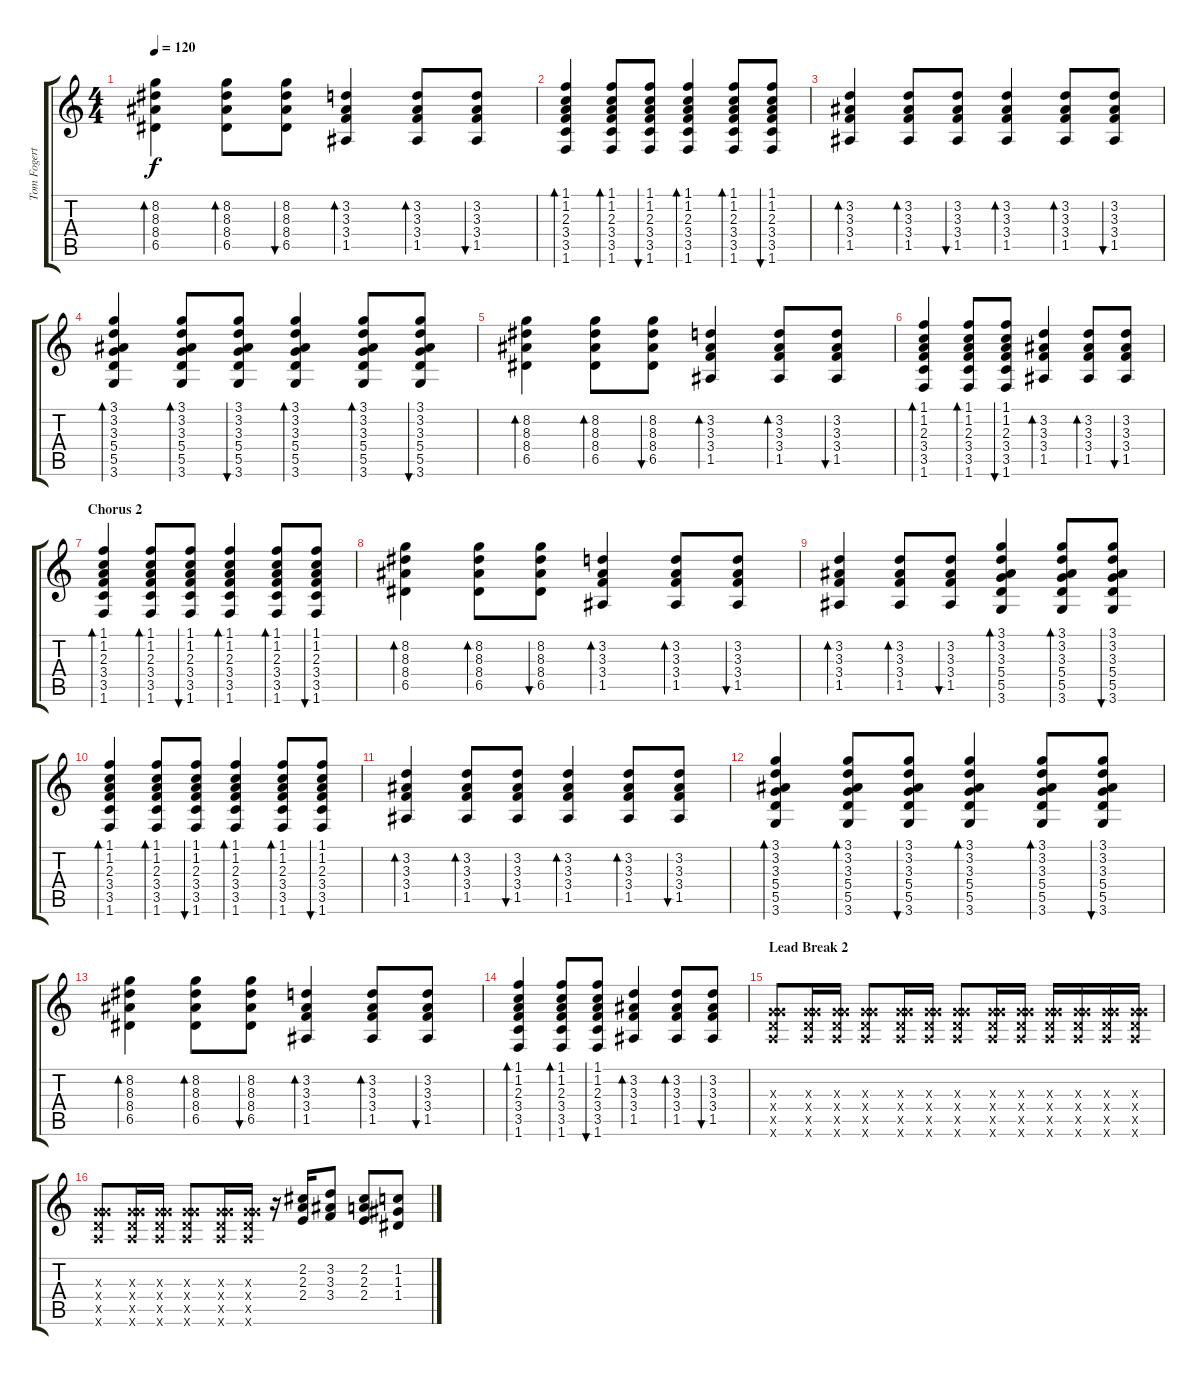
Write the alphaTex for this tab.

\track ("Tom Fogerty" "Tom Fogert") {instrument acousticguitarsteel}
\staff {score tabs}
\tuning (E4 B3 G3 D3 A2 E2) {hide}
\ts (4 4)
\tempo 120
\clef g2
\ks c
(8.2 8.3 8.4 6.5).4{bd 60 dy f} (8.2 8.3 8.4 6.5).8{bd 60} (8.2 8.3 8.4 6.5).8{bu 60} (3.2 3.3 3.4 1.5).4{bd 60} (3.2 3.3 3.4 1.5).8{bd 60} (3.2 3.3 3.4 1.5).8{bu 60} |
(1.1 1.2 2.3 3.4 3.5 1.6).4{bd 60} (1.1 1.2 2.3 3.4 3.5 1.6).8{bd 60} (1.1 1.2 2.3 3.4 3.5 1.6).8{bu 60} (1.1 1.2 2.3 3.4 3.5 1.6).4{bd 60} (1.1 1.2 2.3 3.4 3.5 1.6).8{bd 60} (1.1 1.2 2.3 3.4 3.5 1.6).8{bu 60} |
(3.2 3.3 3.4 1.5).4{bd 60} (3.2 3.3 3.4 1.5).8{bd 60} (3.2 3.3 3.4 1.5).8{bu 60} (3.2 3.3 3.4 1.5).4{bd 60} (3.2 3.3 3.4 1.5).8{bd 60} (3.2 3.3 3.4 1.5).8{bu 60} |
(3.1 3.2 3.3 5.4 5.5 3.6).4{bd 60} (3.1 3.2 3.3 5.4 5.5 3.6).8{bd 60} (3.1 3.2 3.3 5.4 5.5 3.6).8{bu 60} (3.1 3.2 3.3 5.4 5.5 3.6).4{bd 60} (3.1 3.2 3.3 5.4 5.5 3.6).8{bd 60} (3.1 3.2 3.3 5.4 5.5 3.6).8{bu 60} |
(8.2 8.3 8.4 6.5).4{bd 60} (8.2 8.3 8.4 6.5).8{bd 60} (8.2 8.3 8.4 6.5).8{bu 60} (3.2 3.3 3.4 1.5).4{bd 60} (3.2 3.3 3.4 1.5).8{bd 60} (3.2 3.3 3.4 1.5).8{bu 60} |
(1.1 1.2 2.3 3.4 3.5 1.6).4{bd 60} (1.1 1.2 2.3 3.4 3.5 1.6).8{bd 60} (1.1 1.2 2.3 3.4 3.5 1.6).8{bu 60} (3.2 3.3 3.4 1.5).4{bd 60} (3.2 3.3 3.4 1.5).8{bd 60} (3.2 3.3 3.4 1.5).8{bu 60} |
\section ("" "Chorus 2")
(1.1 1.2 2.3 3.4 3.5 1.6).4{bd 60} (1.1 1.2 2.3 3.4 3.5 1.6).8{bd 60} (1.1 1.2 2.3 3.4 3.5 1.6).8{bu 60} (1.1 1.2 2.3 3.4 3.5 1.6).4{bd 60} (1.1 1.2 2.3 3.4 3.5 1.6).8{bd 60} (1.1 1.2 2.3 3.4 3.5 1.6).8{bu 60} |
(8.2 8.3 8.4 6.5).4{bd 60} (8.2 8.3 8.4 6.5).8{bd 60} (8.2 8.3 8.4 6.5).8{bu 60} (3.2 3.3 3.4 1.5).4{bd 60} (3.2 3.3 3.4 1.5).8{bd 60} (3.2 3.3 3.4 1.5).8{bu 60} |
(3.2 3.3 3.4 1.5).4{bd 60} (3.2 3.3 3.4 1.5).8{bd 60} (3.2 3.3 3.4 1.5).8{bu 60} (3.1 3.2 3.3 5.4 5.5 3.6).4{bd 60} (3.1 3.2 3.3 5.4 5.5 3.6).8{bd 60} (3.1 3.2 3.3 5.4 5.5 3.6).8{bu 60} |
(1.1 1.2 2.3 3.4 3.5 1.6).4{bd 60} (1.1 1.2 2.3 3.4 3.5 1.6).8{bd 60} (1.1 1.2 2.3 3.4 3.5 1.6).8{bu 60} (1.1 1.2 2.3 3.4 3.5 1.6).4{bd 60} (1.1 1.2 2.3 3.4 3.5 1.6).8{bd 60} (1.1 1.2 2.3 3.4 3.5 1.6).8{bu 60} |
(3.2 3.3 3.4 1.5).4{bd 60} (3.2 3.3 3.4 1.5).8{bd 60} (3.2 3.3 3.4 1.5).8{bu 60} (3.2 3.3 3.4 1.5).4{bd 60} (3.2 3.3 3.4 1.5).8{bd 60} (3.2 3.3 3.4 1.5).8{bu 60} |
(3.1 3.2 3.3 5.4 5.5 3.6).4{bd 60} (3.1 3.2 3.3 5.4 5.5 3.6).8{bd 60} (3.1 3.2 3.3 5.4 5.5 3.6).8{bu 60} (3.1 3.2 3.3 5.4 5.5 3.6).4{bd 60} (3.1 3.2 3.3 5.4 5.5 3.6).8{bd 60} (3.1 3.2 3.3 5.4 5.5 3.6).8{bu 60} |
(8.2 8.3 8.4 6.5).4{bd 60} (8.2 8.3 8.4 6.5).8{bd 60} (8.2 8.3 8.4 6.5).8{bu 60} (3.2 3.3 3.4 1.5).4{bd 60} (3.2 3.3 3.4 1.5).8{bd 60} (3.2 3.3 3.4 1.5).8{bu 60} |
(1.1 1.2 2.3 3.4 3.5 1.6).4{bd 60} (1.1 1.2 2.3 3.4 3.5 1.6).8{bd 60} (1.1 1.2 2.3 3.4 3.5 1.6).8{bu 60} (3.2 3.3 3.4 1.5).4{bd 60} (3.2 3.3 3.4 1.5).8{bd 60} (3.2 3.3 3.4 1.5).8{bu 60} |
\section ("" "Lead Break 2")
(0.3{x} 5.4{x} 5.5{x} 5.6{x}).8 (0.3{x} 5.4{x} 5.5{x} 5.6{x}).16 (0.3{x} 5.4{x} 5.5{x} 5.6{x}).16 (0.3{x} 5.4{x} 5.5{x} 5.6{x}).8 (0.3{x} 5.4{x} 5.5{x} 5.6{x}).16 (0.3{x} 5.4{x} 5.5{x} 5.6{x}).16 (0.3{x} 5.4{x} 5.5{x} 5.6{x}).8 (0.3{x} 5.4{x} 5.5{x} 5.6{x}).16 (0.3{x} 5.4{x} 5.5{x} 5.6{x}).16 (0.3{x} 5.4{x} 5.5{x} 5.6{x}).16 (0.3{x} 5.4{x} 5.5{x} 5.6{x}).16 (0.3{x} 5.4{x} 5.5{x} 5.6{x}).16 (0.3{x} 5.4{x} 5.5{x} 5.6{x}).16 |
(0.3{x} 5.4{x} 5.5{x} 5.6{x}).8 (0.3{x} 5.4{x} 5.5{x} 5.6{x}).16 (0.3{x} 5.4{x} 5.5{x} 5.6{x}).16 (0.3{x} 5.4{x} 5.5{x} 5.6{x}).8 (0.3{x} 5.4{x} 5.5{x} 5.6{x}).16 (0.3{x} 5.4{x} 5.5{x} 5.6{x}).16 r.16 (2.2 2.3 2.4).16 (3.2 3.3 3.4).8 (2.2 2.3 2.4).8 (1.2 1.3 1.4).8
